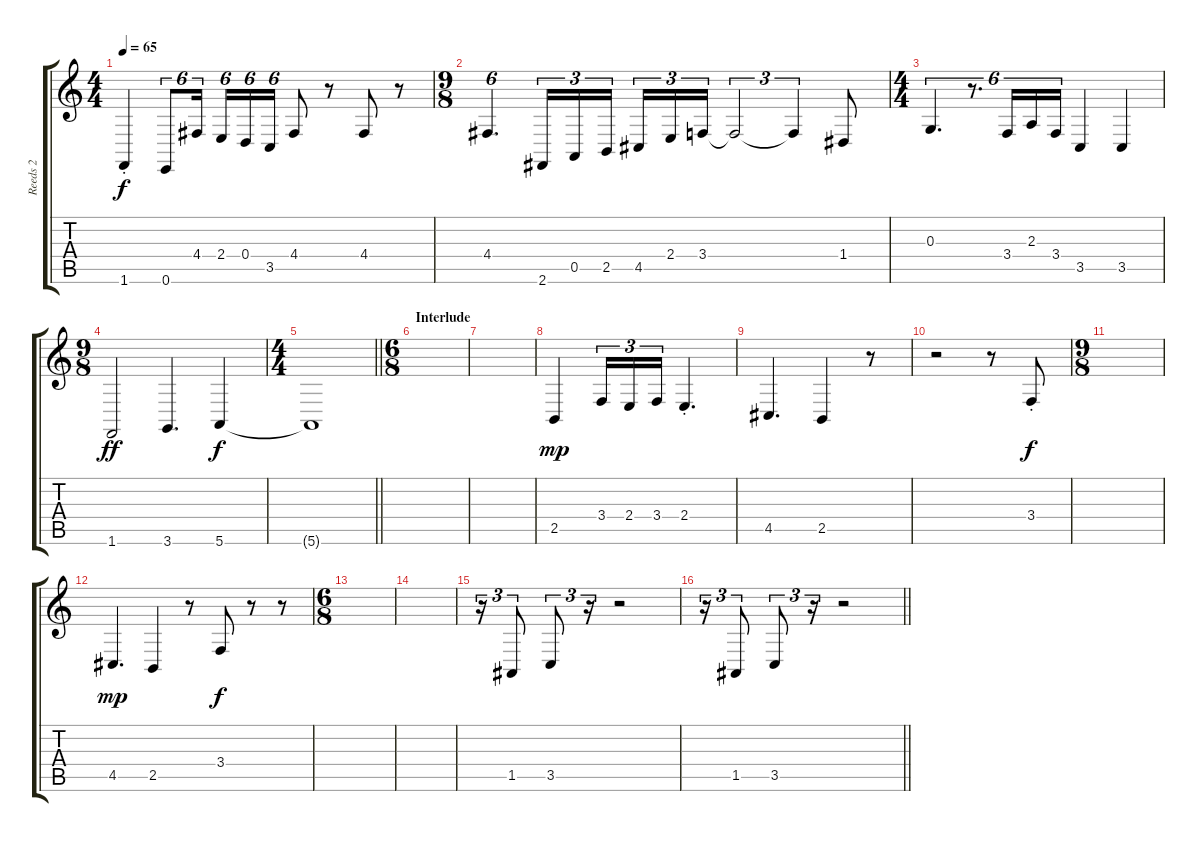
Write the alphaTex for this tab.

\track ("Reeds 2" "Reeds 2") {instrument bassoon}
\staff {score tabs}
\tuning (E4 B3 G3 D3 A2 E2) {hide}
\ts (4 4)
\tempo 65
\clef g2
\ks c
1.6{st}.4{dy f} 0.6.8{tu (6 4)} 4.4.16{tu (6 4) beam splitsecondary} 2.4.16{tu (6 4)} 0.4.16{tu (6 4)} 3.5.16{tu (6 4)} 4.4.8 r.8 4.4.8 r.8 |
\ts (9 8)
4.4.4{d tu (6 4)} 2.6.16{tu (3 2)} 0.5.16{tu (3 2)} 2.5.16{tu (3 2)} 4.5.16{tu (3 2)} 2.4.16{tu (3 2)} 3.4.16{tu (3 2)} 3.4{t}.2{tu (3 2)} 3.4{t}.4{tu (3 2)} 1.4.8 |
\ts (4 4)
0.3.4{d tu (6 4)} r.8{d tu (6 4)} 3.4.16{tu (6 4)} 2.3.16{tu (6 4)} 3.4.16{tu (6 4)} 3.5.4 3.5.4 |
\ts (9 8)
1.6.2{dy ff} 3.6.4{d} 5.6.4{dy f} |
\ts (4 4)
\barLineRight lightlight
5.6{t}.1 |
\ts (6 8)
\section ("" "Interlude")
|
|
2.5.4{dy mp} 3.4.16{tu (3 2)} 2.4.16{tu (3 2)} 3.4.16{tu (3 2)} 2.4{st}.4{d} |
4.5.4{d} 2.5.4 r.8 |
r.2 r.8 3.4{st}.8{dy f} |
\ts (9 8)
|
4.5.4{d dy mp} 2.5.4 r.8 3.4.8{dy f} r.8 r.8 |
\ts (6 8)
|
|
r.16{tu (3 2)} 1.5.8{tu (3 2)} 3.5.8{tu (3 2)} r.16{tu (3 2)} r.2 |
\barLineRight lightlight
r.16{tu (3 2)} 1.5.8{tu (3 2)} 3.5.8{tu (3 2)} r.16{tu (3 2)} r.2
